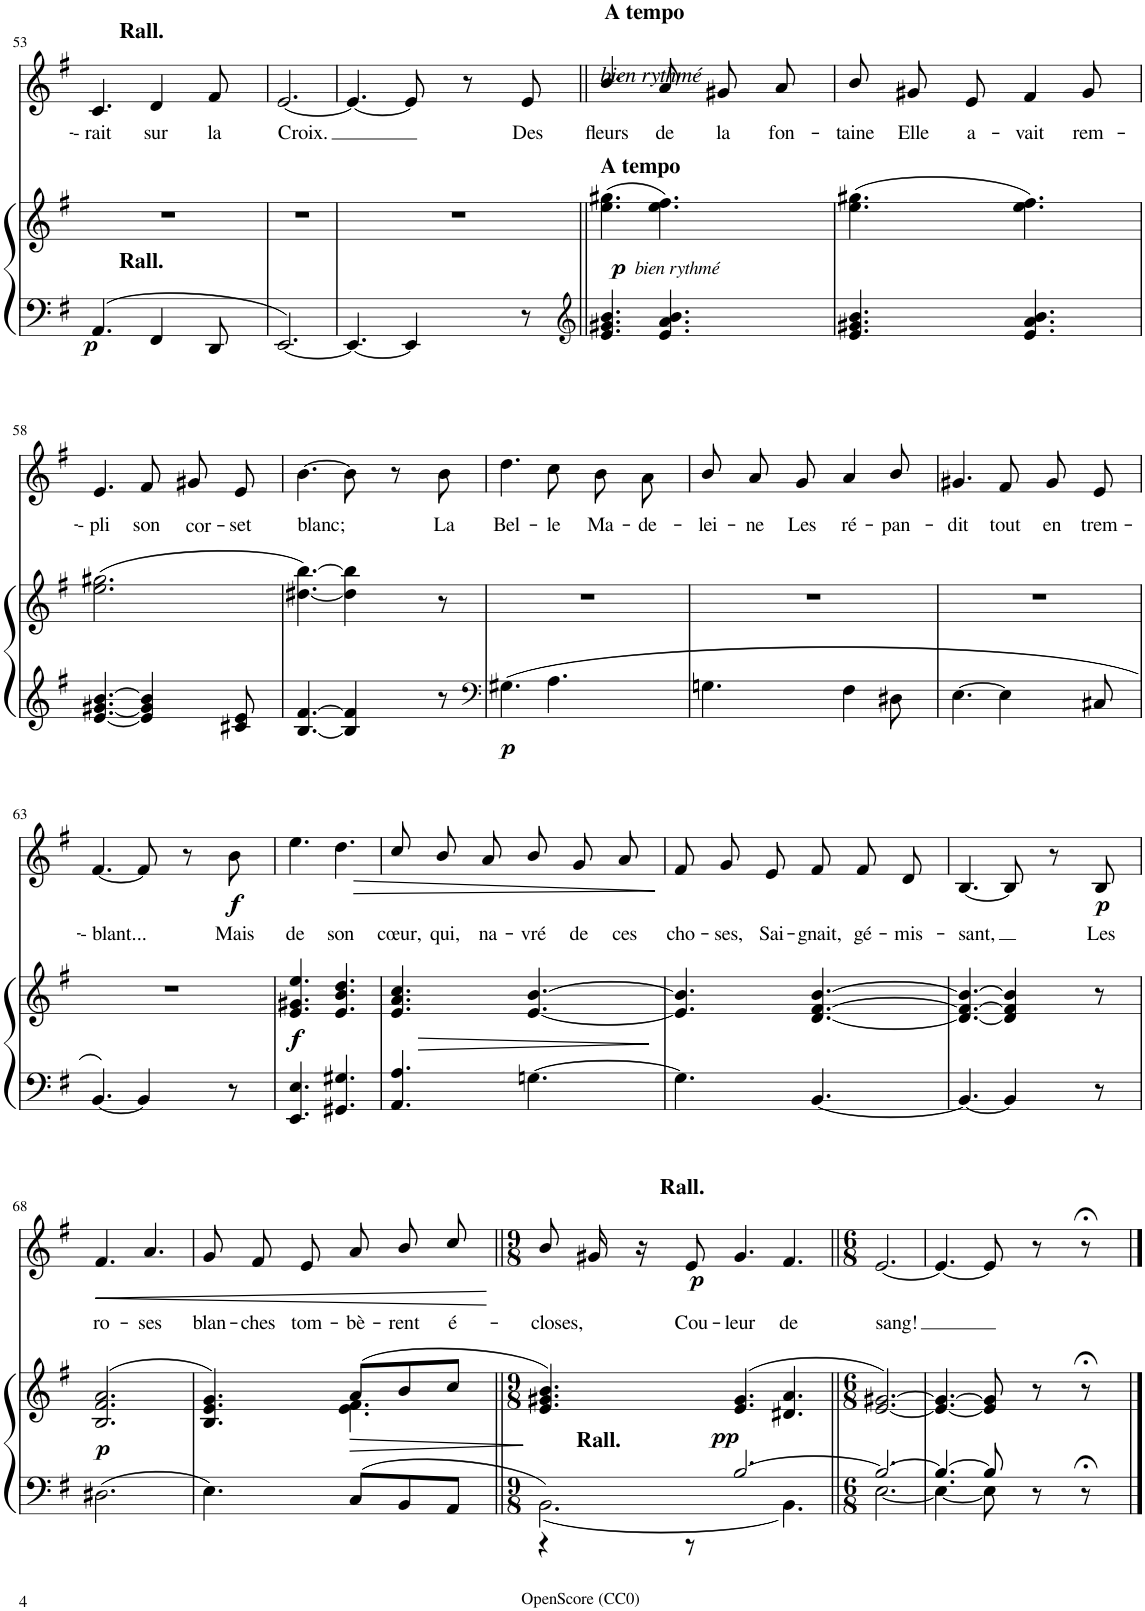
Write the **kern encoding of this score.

**kern	**kern	**dynam	**kern	**text	**dynam
*part2	*part2	*part2	*part1	*part1	*part1
*staff3	*staff2	*staff2/3	*staff1	*staff1	*staff1
*I"Piano	*	*	*I"Chant Voice	*	*
*I'Pno	*	*	*	*	*
!!LO:PB:g=z
*clefF4	*clefG2	*	*clefG2	*	*
*k[f#]	*k[f#]	*	*k[f#]	*	*
*M6/8	*M6/8	*	*M6/8	*	*
=53	=53	=53	=53	=53	=53
!	!	!	!LO:TX:a:B:t=Rall.	!	!
!LO:TX:a:B:t=Rall.	!	!	!	!	!
!	!	!LO:DY:b=2	!	!LO:LY:b	!
4.AA/	2.r	p	4.c/	-- rait	.
!	!	!	!	!LO:LY:b	!
4FF#/	.	.	4d/	sur	.
!	!	!	!	!LO:LY:b	!
8DD/	.	.	8f#/	la	.
=54	=54	=54	=54	=54	=54
!	!	!	!	!LO:LY:b	!
[2.EE/	2.r	.	[2.e/	Croix.	.
=55	=55	=55	=55	=55	=55
4.EE/_	2.r	.	4.e/_	.	.
4EE/]	.	.	8e/]	.	.
.	.	.	8r	.	.
!	!	!	!	!LO:LY:b	!
8r	.	.	8e/	Des	.
=56||	=56||	=56||	=56||	=56||	=56||
*clefG2	*	*	*	*	*
!	!	!	!LO:TX:a:B:t=A tempo	!	!
!	!	!	!LO:TX:b:i:t=bien rythmé	!	!
!	!LO:TX:a:B:t=A tempo	!	!	!	!
!	!	!LO:DY:b	!	!LO:LY:b	!
!	!	!LO:DY:n=1:b	!	!	!
4.e/ 4.g#X/ 4.b/	(4.ee\ 4.gg#X\	p other-dynamics	4.b/	fleurs	.
!	!	!	!	!LO:LY:b	!
4.e/ 4.a/ 4.b/	4.ee\ 4.ff#\)	.	8a/L	de	.
!	!	!	!	!LO:LY:b	!
.	.	.	8g#X/	la	.
!	!	!	!	!LO:LY:b	!
.	.	.	8a/J	fon-	.
=57	=57	=57	=57	=57	=57
!	!	!	!	!LO:LY:b	!
4.e/ 4.g#X/ 4.b/	(4.ee\ 4.gg#X\	.	8b/L	-taine	.
!	!	!	!	!LO:LY:b	!
.	.	.	8g#X/	Elle	.
!	!	!	!	!LO:LY:b	!
.	.	.	8e/J	a-	.
!	!	!	!	!LO:LY:b	!
4.e/ 4.a/ 4.b/	4.ee\ 4.ff#\)	.	4f#/	-vait	.
!	!	!	!	!LO:LY:b	!
.	.	.	8g#/	rem-	.
!!LO:LB:g=z
=58	=58	=58	=58	=58	=58
!	!	!	!	!LO:LY:b	!
[4.e/ [4.g#X/ [4.b/	(2.ee\ 2.gg#X\	.	4.e/	-- pli	.
!	!	!	!	!LO:LY:b	!
4e/] 4g#/] 4b/]	.	.	8f#/L	son	.
!	!	!	!	!LO:LY:b	!
.	.	.	8g#X/	cor-	.
!	!	!	!	!LO:LY:b	!
8c#X/ 8e/	.	.	8e/J	-set	.
=59	=59	=59	=59	=59	=59
!	!	!	!	!LO:LY:b	!
[4.B/ [4.f#/	[4.dd#X\ [4.bb\)	.	[4.b\	blanc;	.
4B/] 4f#/]	4dd#\] 4bb\]	.	8b\]	.	.
.	.	.	8r	.	.
!	!	!	!	!LO:LY:b	!
8r	8r	.	8b\	La	.
=60	=60	=60	=60	=60	=60
*clefF4	*	*	*	*	*
!	!	!LO:DY:b=2	!	!LO:LY:b	!
4.G#X\	2.r	p	4.dd\	Bel-	.
!	!	!	!	!LO:LY:b	!
4.A\	.	.	8cc\L	-le	.
!	!	!	!	!LO:LY:b	!
.	.	.	8b\	Ma-	.
!	!	!	!	!LO:LY:b	!
.	.	.	8a\J	-de-	.
=61	=61	=61	=61	=61	=61
!	!	!	!	!LO:LY:b	!
4.Gn\	2.r	.	8b/L	-lei-	.
!	!	!	!	!LO:LY:b	!
.	.	.	8a/	-ne	.
!	!	!	!	!LO:LY:b	!
.	.	.	8g/J	Les	.
!	!	!	!	!LO:LY:b	!
4F#\	.	.	4a/	ré-	.
!	!	!	!	!LO:LY:b	!
8D#X\	.	.	8b/	-pan-	.
=62	=62	=62	=62	=62	=62
!	!	!	!	!LO:LY:b	!
[4.E\	2.r	.	4.g#X/	-dit	.
!	!	!	!	!LO:LY:b	!
4E\]	.	.	8f#/L	tout	.
!	!	!	!	!LO:LY:b	!
.	.	.	8g#/	en	.
!	!	!	!	!LO:LY:b	!
8C#X/	.	.	8e/J	trem-	.
!!LO:LB:g=z
=63	=63	=63	=63	=63	=63
!	!	!	!	!LO:LY:b	!
[4.BB/	2.r	.	[4.f#/	-- blant...	.
4BB/]	.	.	8f#/]	.	.
.	.	.	8r	.	.
!	!	!	!	!LO:LY:b	!LO:DY:b
8r	.	.	8b\	Mais	f
=64	=64	=64	=64	=64	=64
!	!	!LO:DY:b	!	!LO:LY:b	!
4.EE/ 4.E/	4.e/ 4.g#X/ 4.ee/	f	4.ee\	de	.
!	!	!	!	!LO:LY:b	!LO:HP:b
4.GG#X/ 4.G#X/	4.e/ 4.b/ 4.dd/	.	4.dd\	son	>
=65	=65	=65	=65	=65	=65
!	!	!LO:HP:b	!	!LO:LY:b	!
4.AA/ 4.A/	4.e/ 4.a/ 4.cc/	>	8cc/L	cœur,	.
!	!	!	!	!LO:LY:b	!
.	.	.	8b/	qui,	.
!	!	!	!	!LO:LY:b	!
.	.	.	8a/J	na-	.
!	!	!	!	!LO:LY:b	!
[4.Gn\	[4.e/ [4.b/	.	8b/L	-vré	.
!	!	!	!	!LO:LY:b	!
.	.	.	8g/	de	.
!	!	!	!	!LO:LY:b	!
.	.	.	8a/J	ces	.
.	.	]	.	.	]
=66	=66	=66	=66	=66	=66
!	!	!	!	!LO:LY:b	!
4.G\]	4.e/] 4.b/]	.	8f#/L	cho-	.
!	!	!	!	!LO:LY:b	!
.	.	.	8g/	-ses,	.
!	!	!	!	!LO:LY:b	!
.	.	.	8e/J	Sai-	.
!	!	!	!	!LO:LY:b	!
[4.BB/	[4.d/ [>4.f#/ [4.b/	.	8f#/L	-gnait,	.
!	!	!	!	!LO:LY:b	!
.	.	.	8f#/	gé-	.
!	!	!	!	!LO:LY:b	!
.	.	.	8d/J	-mis-	.
=67	=67	=67	=67	=67	=67
!	!	!	!	!LO:LY:b	!
4.BB/_	4.d/_ 4.f#/_ 4.b/_	.	[4.B/	-sant,	.
4BB/]	4d/] 4f#/] 4b/]	.	8B/]	.	.
.	.	.	8r	.	.
!	!	!	!	!LO:LY:b	!LO:DY:b
8r	8r	.	8B/	Les	p
!!LO:LB:g=z
=68	=68	=68	=68	=68	=68
!	!	!LO:DY:b	!	!LO:LY:b	!LO:HP:b
2.D#X\	(>2.B/ 2.f#/ 2.a/	p	4.f#/	ro-	<
!	!	!	!	!LO:LY:b	!
.	.	.	4.a/	-ses	.
=69	=69	=69	=69	=69	=69
*	*^	*	*	*	*
!	!	!	!	!	!LO:LY:b	!
4.E\	4.B/ 4.e/ 4.g/)	4.ryy	.	8g/L	blan-	.
!	!	!	!	!	!LO:LY:b	!
.	.	.	.	8f#/	-ches	.
!	!	!	!	!	!LO:LY:b	!
.	.	.	.	8e/J	tom-	.
!	!	!	!LO:HP:b	!	!LO:LY:b	!
8C/L	(8a/L	4.e\ 4.f#\	>	8a/L	-bè-	.
!	!	!	!	!	!LO:LY:b	!
8BB/	8b/	.	.	8b/	-rent	.
!	!	!	!	!	!LO:LY:b	!
8AA/J	8cc/J	.	.	8cc/J	é-	.
*	*v	*v	*	*	*	*
.	.	]	.	.	[
=70||	=70||	=70||	=70||	=70||	=70||
*M9/8	*M9/8	*	*M9/8	*	*
*^	*	*	*	*	*
!	!	!LO:TX:b:B:t=Rall.	!	!	!	!
!	!	!	!	!	!LO:LY:b	!
[2.BB\	4r	4.e/ 4.g#X/ 4.b/)	.	8b/L	-closes,	.
.	.	.	.	16g#X/Jk	.	.
.	.	.	.	16r	.	.
!	!	!	!	!LO:TX:a:B:t=Rall.	!	!
!	!	!	!	!	!LO:LY:b	!LO:DY:b
.	8r	.	.	8e/	Cou-	p
!	!	!	!LO:DY:b	!	!LO:LY:b	!
.	[2.B/	(>4.e/ 4.g#/	pp	4.g#/	-leur	.
!	!	!	!	!	!LO:LY:b	!
4.BB\]	.	4.d#X/ 4.a/	.	4.f#/	de	.
=71||	=71||	=71||	=71||	=71||	=71||	=71||
*M6/8	*	*M6/8	*	*M6/8	*	*
!	!	!	!	!	!LO:LY:b	!
[2.E\	2.B/_	[2.e/ [2.g#X/)	.	[2.e/	sang!	.
=72	=72	=72	=72	=72	=72	=72
4.E\_	4.B/_	4.e/_ 4.g#/_	.	4.e/_	.	.
8E\]	8B/]	8e/] 8g#/]	.	8e/]	.	.
8r	8ryy	8r	.	8r	.	.
8r;<	8ryy	8r;<	.	8r;<	.	.
*v	*v	*	*	*	*	*
==	==	==	==	==	==
*-	*-	*-	*-	*-	*-
